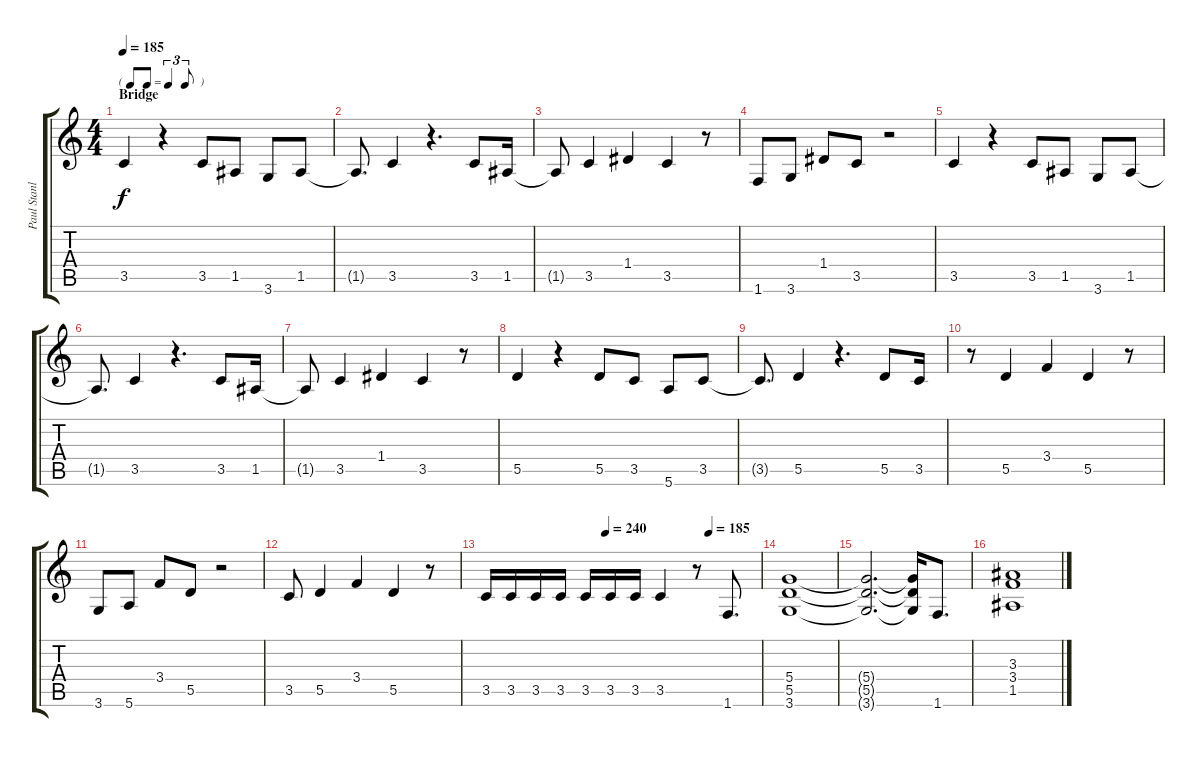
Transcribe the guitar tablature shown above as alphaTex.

\track ("Paul Stanley" "Paul Stanl") {instrument overdrivenguitar}
\staff {score tabs}
\tuning (E4 B3 G3 D3 A2 E2) {hide}
\ts (4 4)
\tf triplet8th
\section ("" "Bridge")
\tempo 185
\clef g2
\ks c
3.5.4{dy f} r.4 3.5.8 1.5.8 3.6.8 1.5.8 |
1.5{t}.8{d} 3.5.4 r.4{d} 3.5.8 1.5.16 |
1.5{t}.8 3.5.4 1.4.4 3.5.4 r.8 |
1.6.8 3.6.8 1.4.8 3.5.8 r.2 |
3.5.4 r.4 3.5.8 1.5.8 3.6.8 1.5.8 |
1.5{t}.8{d} 3.5.4 r.4{d} 3.5.8 1.5.16 |
1.5{t}.8 3.5.4 1.4.4 3.5.4 r.8 |
5.5.4 r.4 5.5.8 3.5.8 5.6.8 3.5.8 |
3.5{t}.8{d} 5.5.4 r.4{d} 5.5.8 3.5.16 |
r.8 5.5.4 3.4.4 5.5.4 r.8 |
3.6.8 5.6.8 3.4.8 5.5.8 r.2 |
3.5.8 5.5.4 3.4.4 5.5.4 r.8 |
\tempo (240 0.4375)
\tempo (185 0.8125)
3.5.16 3.5.16 3.5.16 3.5.16 3.5.16 3.5.16 3.5.16 3.5.4 r.8 1.6.8{d volume 13} |
(5.4 5.5 3.6).1 |
(5.4{t} 5.5{t} 3.6{t}).2{d} (5.4{t} 5.5{t} 3.6{t}).16 1.6.8{d} |
(3.3 3.4 1.5).1
